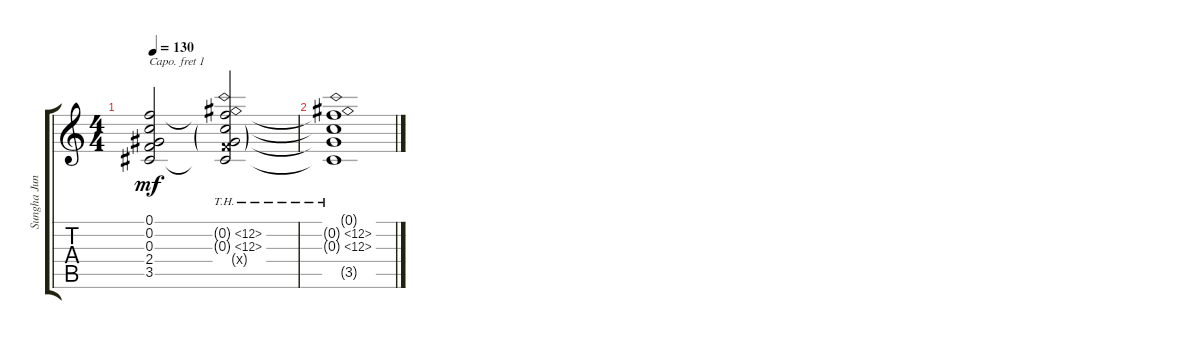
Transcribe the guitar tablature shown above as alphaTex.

\track ("Sungha Jung" "Sungha Jun") {instrument acousticguitarsteel}
\staff {score tabs}
\capo 1
\tuning (E4 B3 G3 D3 A2 E2) {hide}
\ts (4 4)
\tempo 130
\clef g2
\ks c
(0.1 0.2 0.3 2.4 3.5).2{dy mf} (0.1{t} 0.2{th 12 g} 0.3{th 12 g} 2.4{g x} 3.5{t}).2 |
(0.1{t} 0.2{th 12 t} 0.3{th 12 t} 3.5{t}).1
